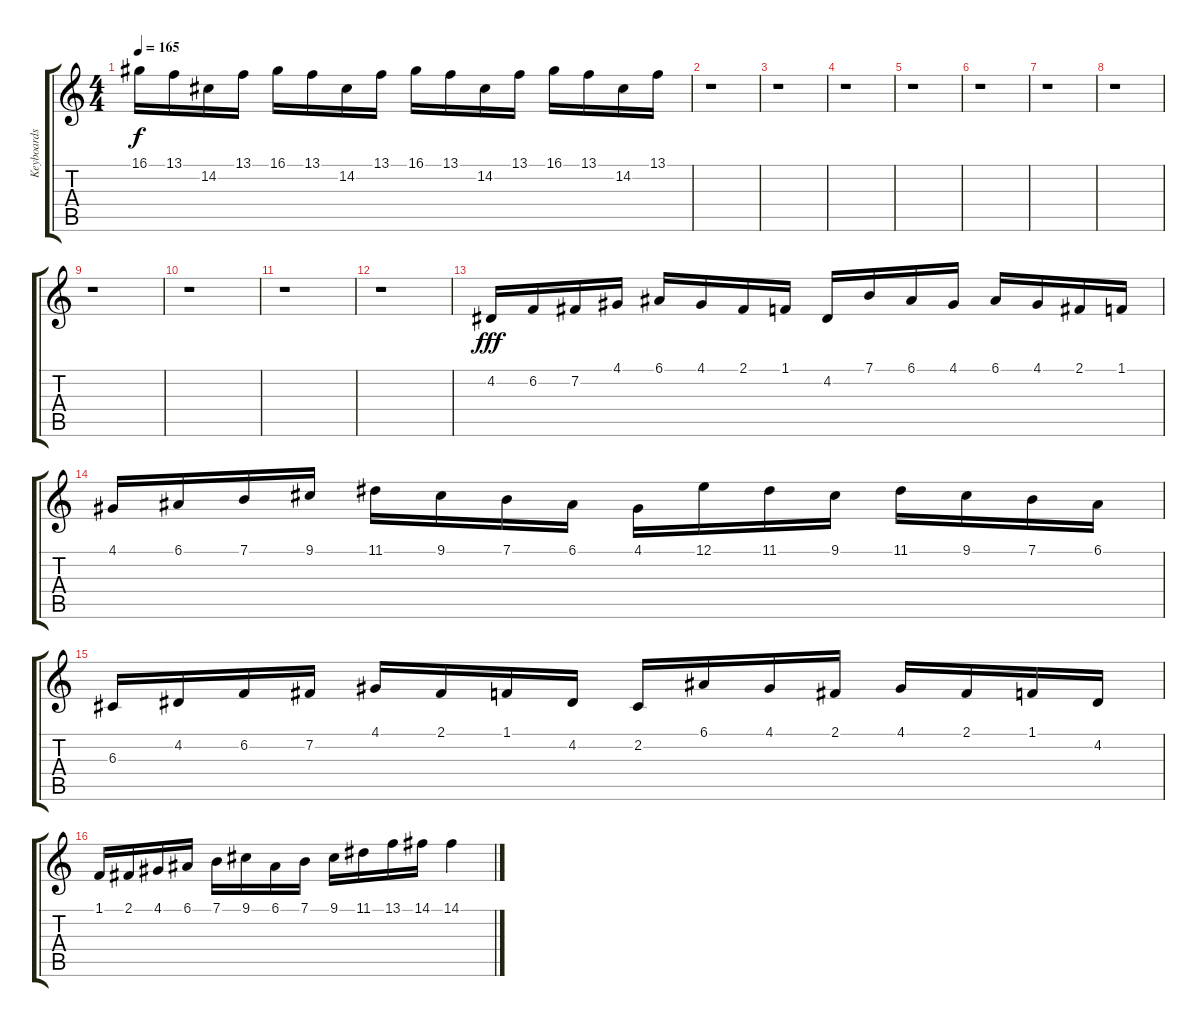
\track ("Keyboards" "Keyboards") {instrument pad1newage}
\staff {score tabs}
\tuning (E4 B3 G3 D3 A2 E2) {hide}
\ts (4 4)
\tempo 165
\clef g2
\ks c
16.1.16{dy f} 13.1.16 14.2.16 13.1.16 16.1.16 13.1.16 14.2.16 13.1.16 16.1.16 13.1.16 14.2.16 13.1.16 16.1.16 13.1.16 14.2.16 13.1.16 |
r.1 |
r.1 |
r.1 |
r.1 |
r.1 |
r.1 |
r.1 |
r.1 |
r.1 |
r.1 |
r.1 |
4.2.16{dy fff} 6.2.16 7.2.16 4.1.16 6.1.16 4.1.16 2.1.16 1.1.16 4.2.16 7.1.16 6.1.16 4.1.16 6.1.16 4.1.16 2.1.16 1.1.16 |
4.1.16 6.1.16 7.1.16 9.1.16 11.1.16 9.1.16 7.1.16 6.1.16 4.1.16 12.1.16 11.1.16 9.1.16 11.1.16 9.1.16 7.1.16 6.1.16 |
6.3.16 4.2.16 6.2.16 7.2.16 4.1.16 2.1.16 1.1.16 4.2.16 2.2.16 6.1.16 4.1.16 2.1.16 4.1.16 2.1.16 1.1.16 4.2.16 |
1.1.16 2.1.16 4.1.16 6.1.16 7.1.16 9.1.16 6.1.16 7.1.16 9.1.16 11.1.16 13.1.16 14.1.16 14.1.4
